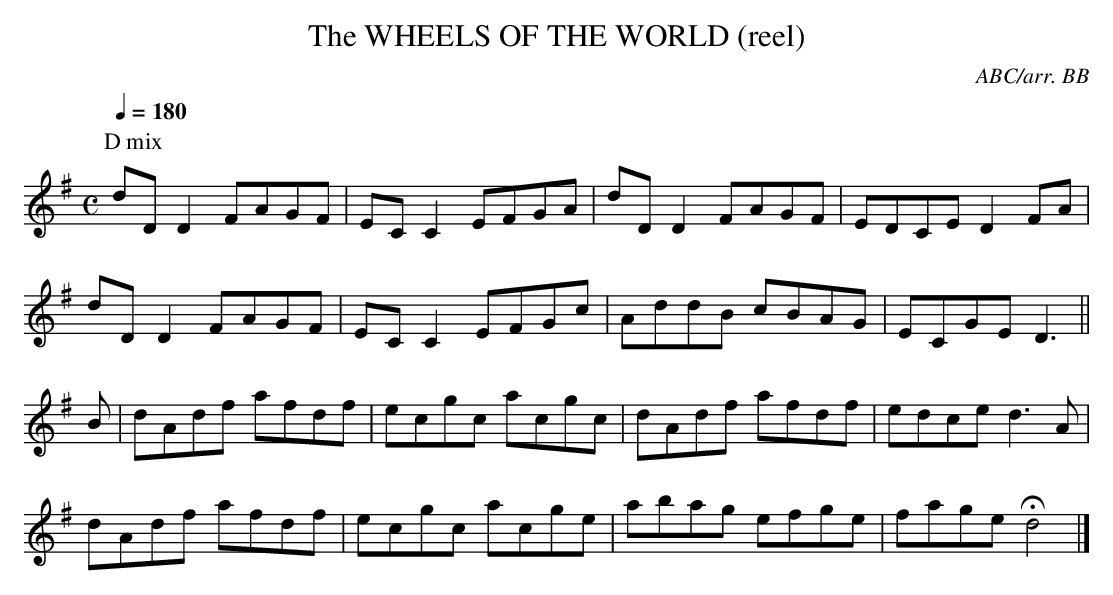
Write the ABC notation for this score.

X:1
T:WHEELS OF THE WORLD (reel), The
C:ABC/arr. BB
M:C
L:1/8
Q:1/4=180
K:G
P:D mix
dDD2 FAGF|ECC2 EFGA|dDD2 FAGF|EDCE D2FA|
dDD2 FAGF|ECC2 EFGc|AddB cBAG|ECGE D3||
B|dAdf afdf|ecgc acgc|dAdf afdf|edce d3A|
dAdf afdf|ecgc acge|abag efge|fage Hd4|]
